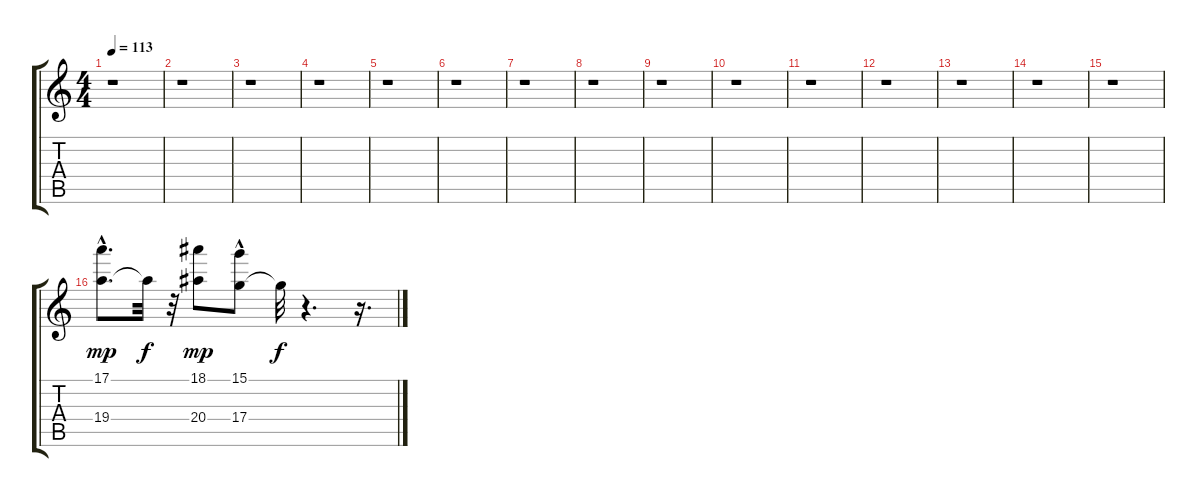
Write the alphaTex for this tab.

\track "" {instrument electricbassfinger}
\staff {score tabs}
\tuning (E4 B3 G3 D3 A2 E2) {hide}
\ts (4 4)
\tempo 113
\clef g2
\ks c
r.1{dy f} |
r.1 |
r.1 |
r.1 |
r.1 |
r.1 |
r.1 |
r.1 |
r.1 |
r.1 |
r.1 |
r.1 |
r.1 |
r.1 |
r.1 |
(17.1{hac} 19.4{hac}).8{d dy mp} 19.4{t}.32{dy f} r.32 (18.1 20.4).8{dy mp} (15.1{hac} 17.4).8 17.4{t}.32{dy f} r.4{d} r.16{d}
